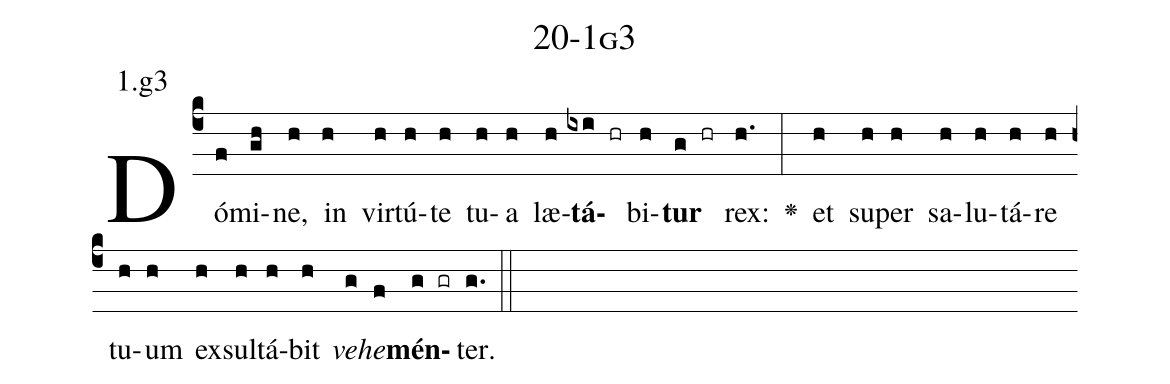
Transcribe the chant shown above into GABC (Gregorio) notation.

name: 20-1g3;
annotation: 1.g3;
%%
(c4)Dó(f)mi(gh)ne,(h) in(h) vir(h)tú(h)te(h) tu(h)a(h) læ(h)<b>tá</b>(ixi hr)bi(h)<b>tur</b>(g hr) rex:(h.) <v>\greheightstar</v>(:) et(h) su(h)per(h) sa(h)lu(h)tá(h)re(h) tu(h)um(h) ex(h)sul(h)tá(h)bit(h) <i>ve</i>(g)<i>he</i>(f)<b>mén</b>(g gr)ter.(g.) (::)


%E(h) u(h) o(g) u(f) a(g) e.(g.) (::)
